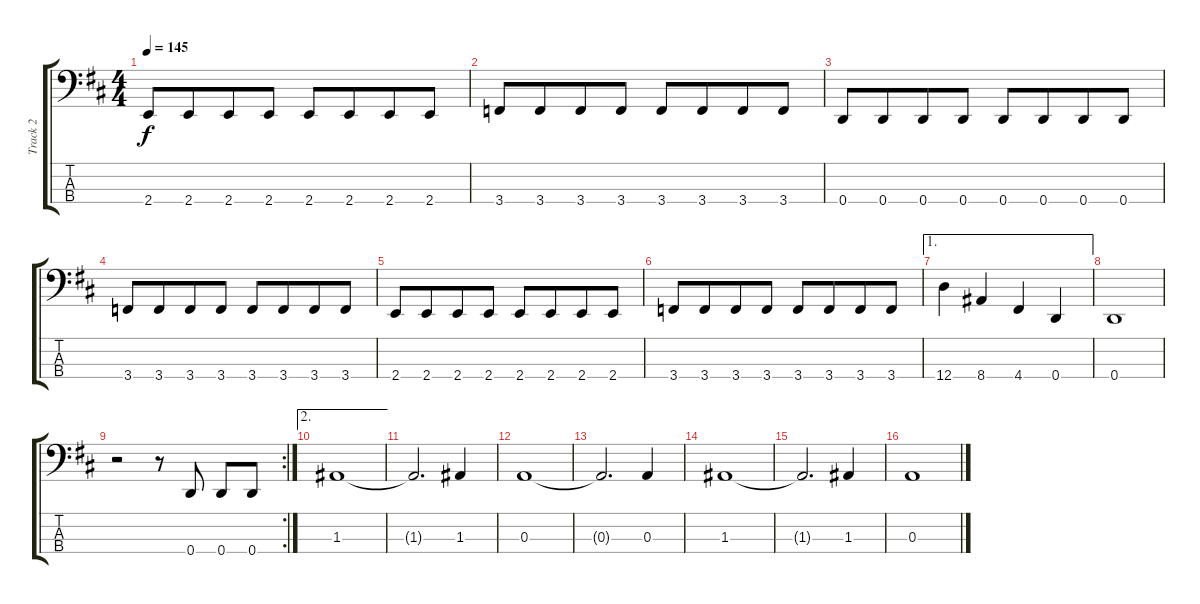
\track ("Track 2" "Track 2") {instrument electricbassfinger}
\staff {score tabs}
\tuning (G2 D2 A1 D1) {hide}
\ts (4 4)
\tempo 145
\clef f4
\ks d
2.4.8{dy f} 2.4.8{beam merge} 2.4.8 2.4.8 2.4.8 2.4.8{beam merge} 2.4.8 2.4.8 |
3.4.8 3.4.8{beam merge} 3.4.8 3.4.8 3.4.8 3.4.8{beam merge} 3.4.8 3.4.8 |
0.4.8 0.4.8{beam merge} 0.4.8 0.4.8 0.4.8 0.4.8{beam merge} 0.4.8 0.4.8 |
3.4.8 3.4.8{beam merge} 3.4.8 3.4.8 3.4.8 3.4.8{beam merge} 3.4.8 3.4.8 |
2.4.8 2.4.8{beam merge} 2.4.8 2.4.8 2.4.8 2.4.8{beam merge} 2.4.8 2.4.8 |
3.4.8 3.4.8{beam merge} 3.4.8 3.4.8 3.4.8 3.4.8{beam merge} 3.4.8 3.4.8 |
\ae 1
12.4.4 8.4.4 4.4.4 0.4.4 |
0.4.1 |
\rc 2
r.2 r.8 0.4.8 0.4.8 0.4.8 |
\ae 2
1.3.1 |
1.3{t}.2{d} 1.3.4 |
0.3.1 |
0.3{t}.2{d} 0.3.4 |
1.3.1 |
1.3{t}.2{d} 1.3.4 |
0.3.1
